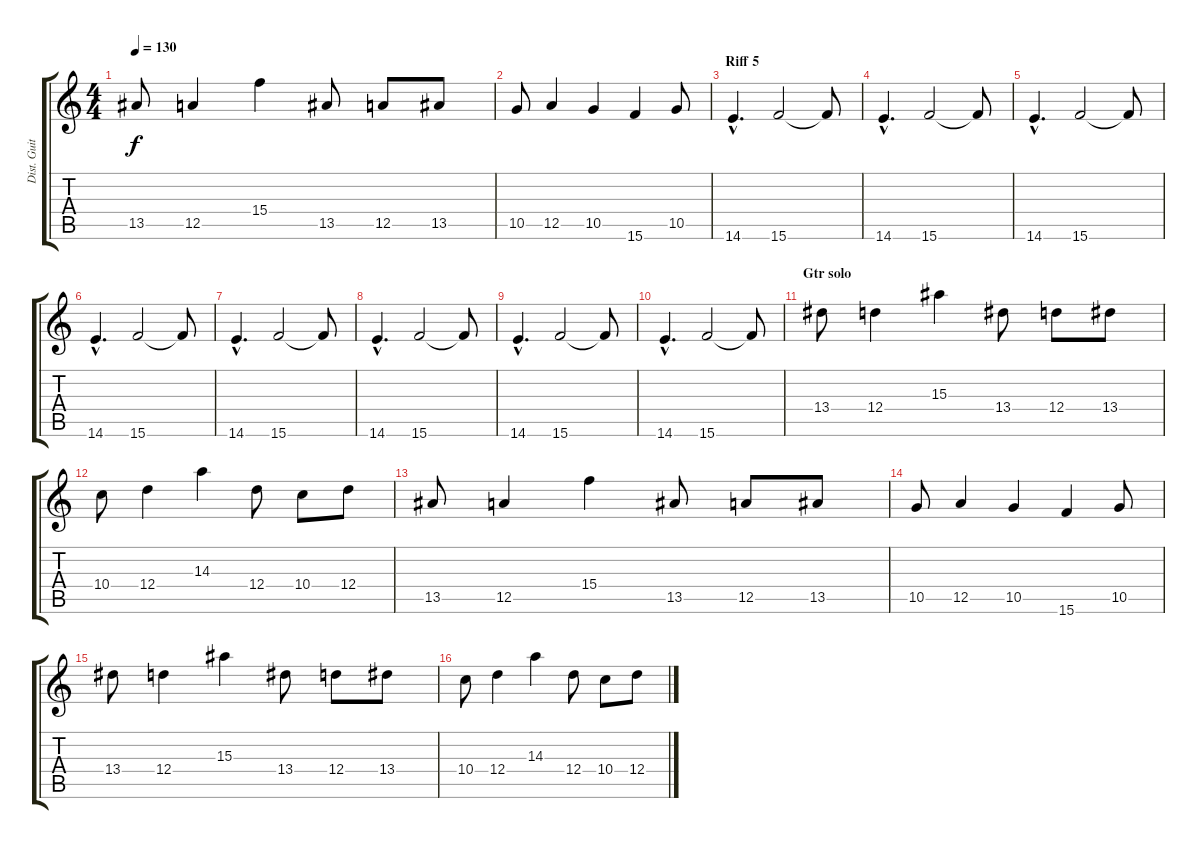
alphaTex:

\track ("Dist. Guitar" "Dist. Guit") {instrument distortionguitar}
\staff {score tabs}
\tuning (E4 B3 G3 D3 A2 D2) {hide}
\ts (4 4)
\tempo 130
\clef g2
\ks c
13.5.8{dy f} 12.5.4 15.4.4 13.5.8 12.5.8 13.5.8 |
10.5.8 12.5.4 10.5.4 15.6.4 10.5.8 |
\section ("" "Riff 5")
14.6{hac}.4{d} 15.6.2 15.6{t}.8 |
14.6{hac}.4{d} 15.6.2 15.6{t}.8 |
14.6{hac}.4{d} 15.6.2 15.6{t}.8 |
14.6{hac}.4{d} 15.6.2 15.6{t}.8 |
14.6{hac}.4{d} 15.6.2 15.6{t}.8 |
14.6{hac}.4{d} 15.6.2 15.6{t}.8 |
14.6{hac}.4{d} 15.6.2 15.6{t}.8 |
14.6{hac}.4{d} 15.6.2 15.6{t}.8 |
\section ("" "Gtr solo")
13.4.8 12.4.4 15.3.4 13.4.8 12.4.8 13.4.8 |
10.4.8 12.4.4 14.3.4 12.4.8 10.4.8 12.4.8 |
13.5.8 12.5.4 15.4.4 13.5.8 12.5.8 13.5.8 |
10.5.8 12.5.4 10.5.4 15.6.4 10.5.8 |
13.4.8 12.4.4 15.3.4 13.4.8 12.4.8 13.4.8 |
10.4.8 12.4.4 14.3.4 12.4.8 10.4.8 12.4.8
